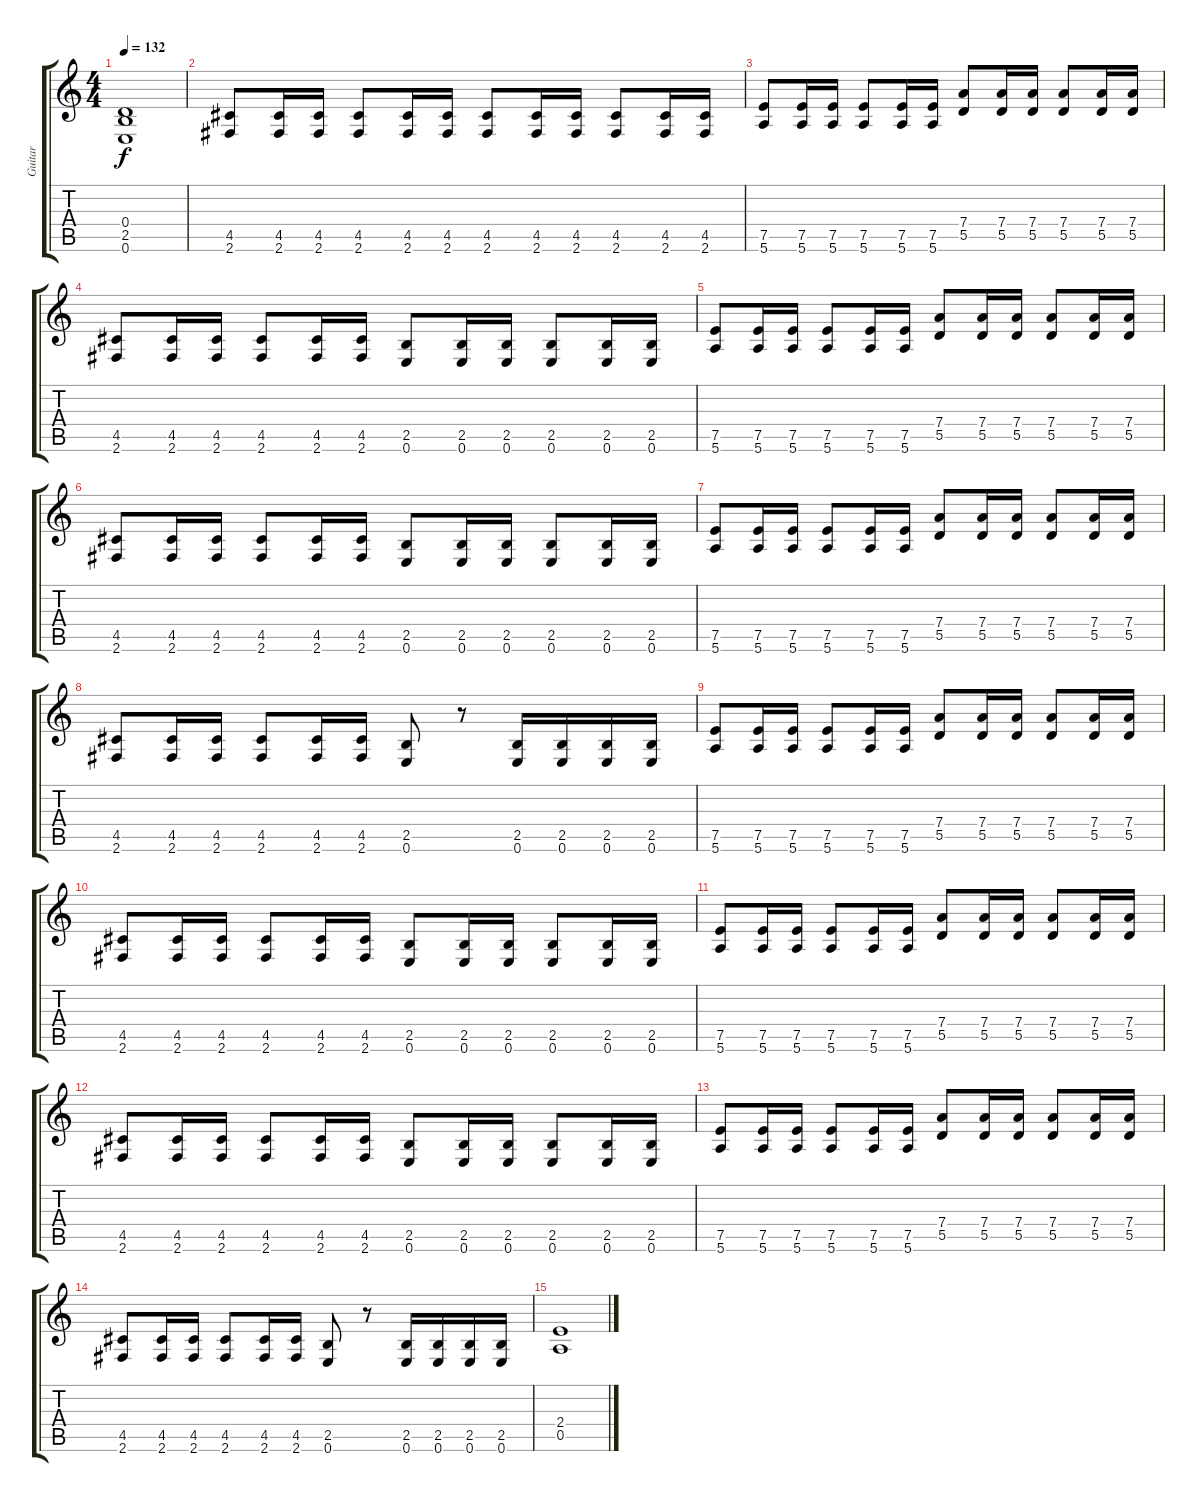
\track ("Guitar" "Guitar") {instrument distortionguitar}
\staff {score tabs}
\tuning (E4 B3 G3 D3 A2 E2) {hide}
\ts (4 4)
\tempo 132
\clef g2
\ks c
(0.4 2.5 0.6).1{dy f} |
(4.5 2.6).8 (4.5 2.6).16 (4.5 2.6).16 (4.5 2.6).8 (4.5 2.6).16 (4.5 2.6).16 (4.5 2.6).8 (4.5 2.6).16 (4.5 2.6).16 (4.5 2.6).8 (4.5 2.6).16 (4.5 2.6).16 |
(7.5 5.6).8 (7.5 5.6).16 (7.5 5.6).16 (7.5 5.6).8 (7.5 5.6).16 (7.5 5.6).16 (7.4 5.5).8 (7.4 5.5).16 (7.4 5.5).16 (7.4 5.5).8 (7.4 5.5).16 (7.4 5.5).16 |
(4.5 2.6).8 (4.5 2.6).16 (4.5 2.6).16 (4.5 2.6).8 (4.5 2.6).16 (4.5 2.6).16 (2.5 0.6).8 (2.5 0.6).16 (2.5 0.6).16 (2.5 0.6).8 (2.5 0.6).16 (2.5 0.6).16 |
(7.5 5.6).8 (7.5 5.6).16 (7.5 5.6).16 (7.5 5.6).8 (7.5 5.6).16 (7.5 5.6).16 (7.4 5.5).8 (7.4 5.5).16 (7.4 5.5).16 (7.4 5.5).8 (7.4 5.5).16 (7.4 5.5).16 |
(4.5 2.6).8 (4.5 2.6).16 (4.5 2.6).16 (4.5 2.6).8 (4.5 2.6).16 (4.5 2.6).16 (2.5 0.6).8 (2.5 0.6).16 (2.5 0.6).16 (2.5 0.6).8 (2.5 0.6).16 (2.5 0.6).16 |
(7.5 5.6).8 (7.5 5.6).16 (7.5 5.6).16 (7.5 5.6).8 (7.5 5.6).16 (7.5 5.6).16 (7.4 5.5).8 (7.4 5.5).16 (7.4 5.5).16 (7.4 5.5).8 (7.4 5.5).16 (7.4 5.5).16 |
(4.5 2.6).8 (4.5 2.6).16 (4.5 2.6).16 (4.5 2.6).8 (4.5 2.6).16 (4.5 2.6).16 (2.5 0.6).8 r.8 (2.5 0.6).16 (2.5 0.6).16 (2.5 0.6).16 (2.5 0.6).16 |
(7.5 5.6).8 (7.5 5.6).16 (7.5 5.6).16 (7.5 5.6).8 (7.5 5.6).16 (7.5 5.6).16 (7.4 5.5).8 (7.4 5.5).16 (7.4 5.5).16 (7.4 5.5).8 (7.4 5.5).16 (7.4 5.5).16 |
(4.5 2.6).8 (4.5 2.6).16 (4.5 2.6).16 (4.5 2.6).8 (4.5 2.6).16 (4.5 2.6).16 (2.5 0.6).8 (2.5 0.6).16 (2.5 0.6).16 (2.5 0.6).8 (2.5 0.6).16 (2.5 0.6).16 |
(7.5 5.6).8 (7.5 5.6).16 (7.5 5.6).16 (7.5 5.6).8 (7.5 5.6).16 (7.5 5.6).16 (7.4 5.5).8 (7.4 5.5).16 (7.4 5.5).16 (7.4 5.5).8 (7.4 5.5).16 (7.4 5.5).16 |
(4.5 2.6).8 (4.5 2.6).16 (4.5 2.6).16 (4.5 2.6).8 (4.5 2.6).16 (4.5 2.6).16 (2.5 0.6).8 (2.5 0.6).16 (2.5 0.6).16 (2.5 0.6).8 (2.5 0.6).16 (2.5 0.6).16 |
(7.5 5.6).8 (7.5 5.6).16 (7.5 5.6).16 (7.5 5.6).8 (7.5 5.6).16 (7.5 5.6).16 (7.4 5.5).8 (7.4 5.5).16 (7.4 5.5).16 (7.4 5.5).8 (7.4 5.5).16 (7.4 5.5).16 |
(4.5 2.6).8 (4.5 2.6).16 (4.5 2.6).16 (4.5 2.6).8 (4.5 2.6).16 (4.5 2.6).16 (2.5 0.6).8 r.8 (2.5 0.6).16 (2.5 0.6).16 (2.5 0.6).16 (2.5 0.6).16 |
(2.4 0.5).1
